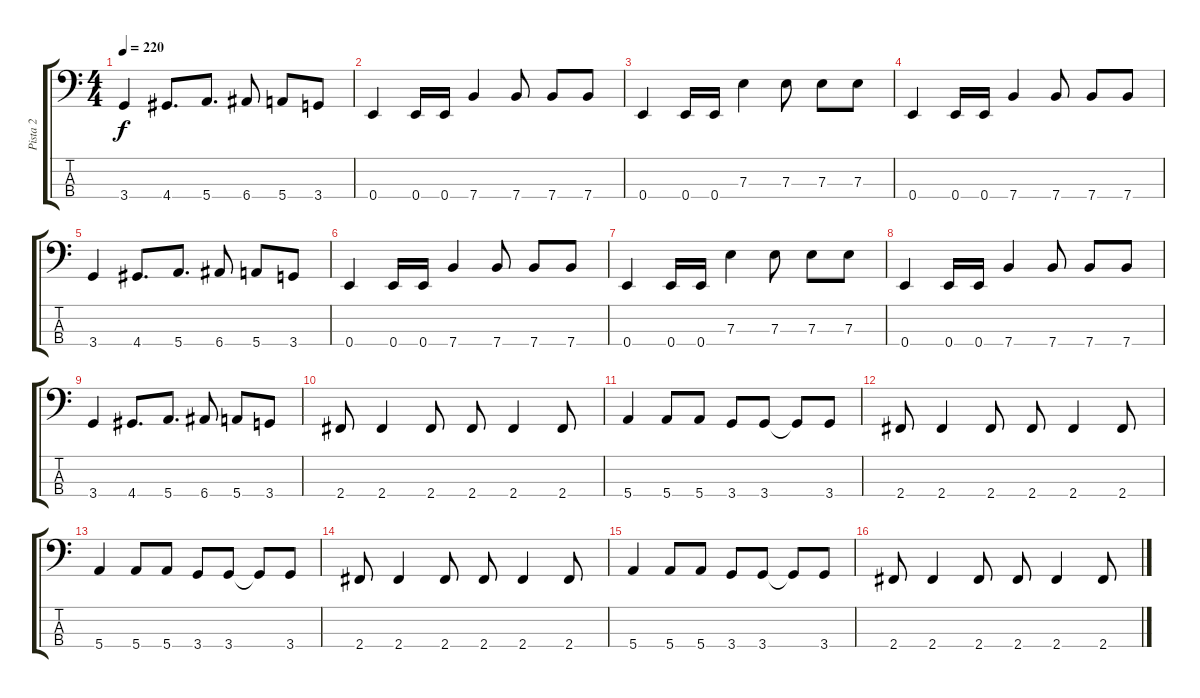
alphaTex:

\track ("Pista 2" "Pista 2") {instrument electricbasspick}
\staff {score tabs}
\tuning (G2 D2 A1 E1) {hide}
\ts (4 4)
\tempo 220
\clef f4
\ks c
3.4.4{dy f} 4.4.8{d} 5.4.8{d} 6.4.8 5.4.8 3.4.8 |
0.4.4 0.4.16 0.4.16 7.4.4 7.4.8 7.4.8 7.4.8 |
0.4.4 0.4.16 0.4.16 7.3.4 7.3.8 7.3.8 7.3.8 |
0.4.4 0.4.16 0.4.16 7.4.4 7.4.8 7.4.8 7.4.8 |
3.4.4 4.4.8{d} 5.4.8{d} 6.4.8 5.4.8 3.4.8 |
0.4.4 0.4.16 0.4.16 7.4.4 7.4.8 7.4.8 7.4.8 |
0.4.4 0.4.16 0.4.16 7.3.4 7.3.8 7.3.8 7.3.8 |
0.4.4 0.4.16 0.4.16 7.4.4 7.4.8 7.4.8 7.4.8 |
3.4.4 4.4.8{d} 5.4.8{d} 6.4.8 5.4.8 3.4.8 |
2.4.8 2.4.4 2.4.8 2.4.8 2.4.4 2.4.8 |
5.4.4 5.4.8 5.4.8 3.4.8 3.4.8 3.4{t}.8 3.4.8 |
2.4.8 2.4.4 2.4.8 2.4.8 2.4.4 2.4.8 |
5.4.4 5.4.8 5.4.8 3.4.8 3.4.8 3.4{t}.8 3.4.8 |
2.4.8 2.4.4 2.4.8 2.4.8 2.4.4 2.4.8 |
5.4.4 5.4.8 5.4.8 3.4.8 3.4.8 3.4{t}.8 3.4.8 |
2.4.8 2.4.4 2.4.8 2.4.8 2.4.4 2.4.8
